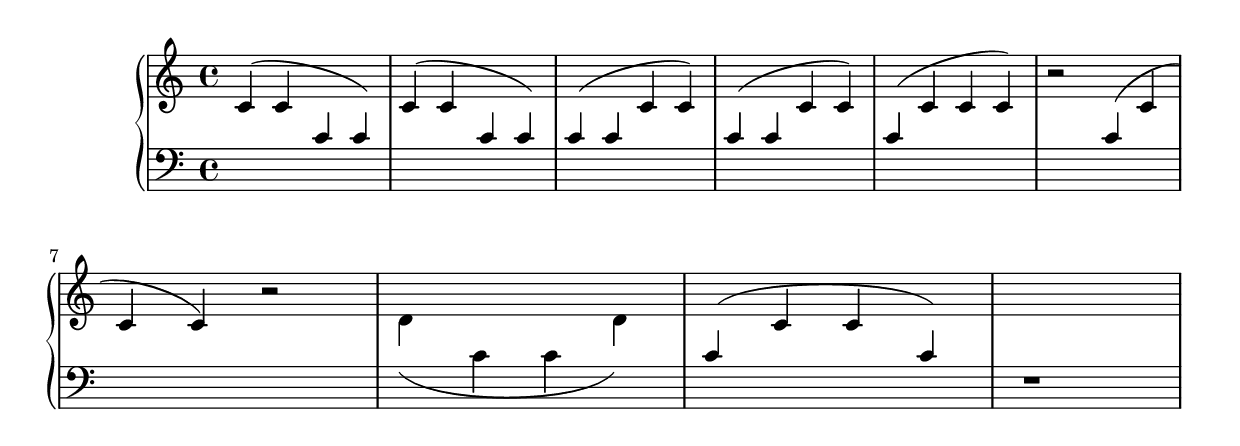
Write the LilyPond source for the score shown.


\version "2.14.0"
\header{
  texidoc="
Slurs behave decently when broken across a linebreak.
"
}



\context PianoStaff <<
  \new Staff = "one" \relative c'{
    \stemUp \slurUp
    c4( c \change Staff=two c  c) |
    \change Staff=one
    \stemUp \slurUp
    c4( c \change Staff=two c  c) |
    \stemUp \slurUp
    c4( c \change Staff=one c  c) |
    \change Staff=two
    \stemUp \slurUp
    c4( c \change Staff=one c  c) |
    \change Staff=two
    \stemUp \slurUp
    c4( \change Staff=one c c  c) |
    r2
    \change Staff=two
    \stemUp \slurUp
    c4( \change Staff=one c
    \break
    c  c)
    r2
    %%		\stemDown \slurDown
    %%		 c4( \change Staff=two c c \change Staff=one  c)
    \stemDown \slurDown
    d4( \change Staff=two c c \change Staff=one  d)
    \change Staff=two
    \stemUp \slurUp
    c4( \change Staff=one c c \change Staff=two  c)
    r1
  }
  \new Staff = "two" \relative c'{
    \clef bass
    s1 s1 s1 s1 s1 s1 s1 s1 s1 s1
  }
>>




